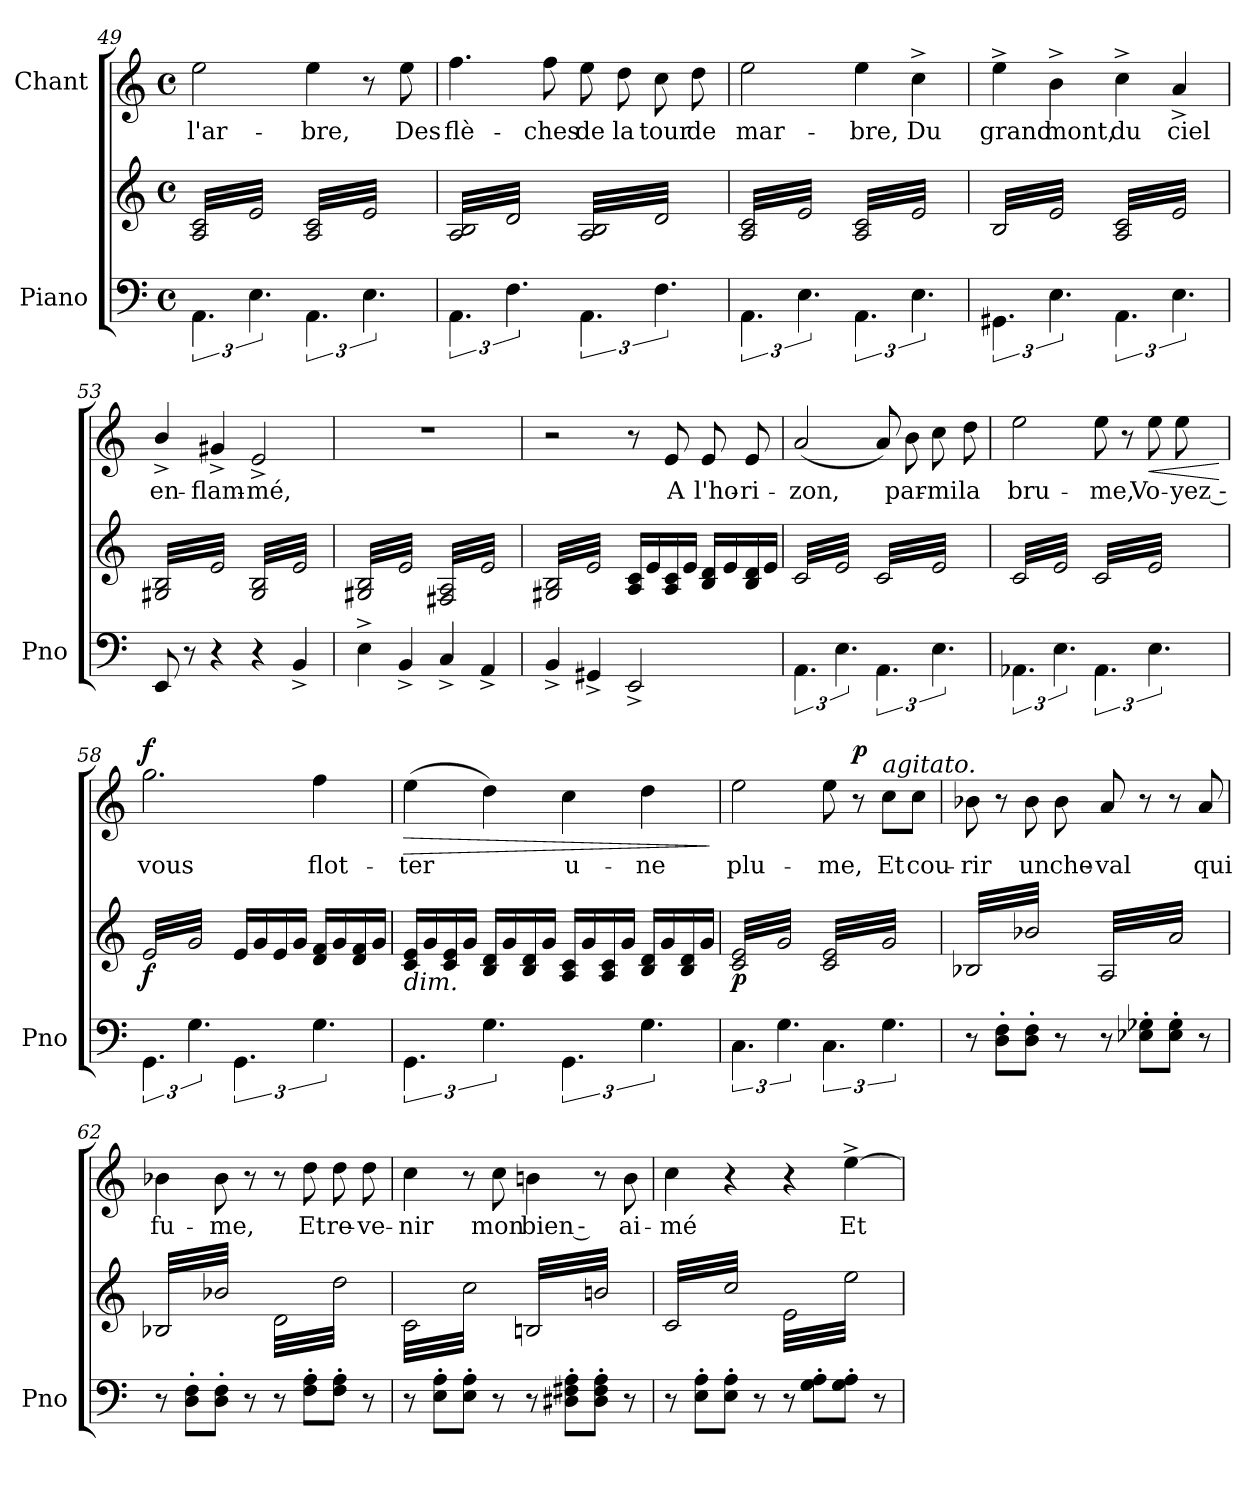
**kern	**kern	**dynam	**kern	**text	**dynam
*part2	*part2	*part2	*part1	*part1	*part1
*staff3	*staff2	*staff2/3	*staff1	*staff1	*staff1
*I"Piano	*	*	*I"Chant	*	*
*I'Pno	*	*	*	*	*
!!LO:PB:g=z
*clefF4	*clefG2	*	*clefG2	*	*
*k[]	*k[]	*	*k[]	*	*
*C:	*C:	*	*C:	*	*
*M4/4	*M4/4	*	*M4/4	*	*
*met(c)	*met(c)	*	*met(c)	*	*
=49	=49	=49	=49	=49	=49
!	!	!	!	!LO:LY:b	!
*	*tremolo	*	*	*	*
6.AA\	32A/ 32c/LLL	.	2ee\	l'ar-	.
.	32e/	.	.	.	.
.	32A/ 32c/	.	.	.	.
.	32e/	.	.	.	.
.	32A/ 32c/	.	.	.	.
.	32e/	.	.	.	.
.	32A/ 32c/	.	.	.	.
.	32e/	.	.	.	.
6.E\	32A/ 32c/	.	.	.	.
.	32e/	.	.	.	.
.	32A/ 32c/	.	.	.	.
.	32e/	.	.	.	.
.	32A/ 32c/	.	.	.	.
.	32e/	.	.	.	.
.	32A/ 32c/	.	.	.	.
.	32e/JJJ	.	.	.	.
!	!	!	!	!LO:LY:b	!
6.AA\	32A/ 32c/LLL	.	4ee\	-bre,	.
.	32e/	.	.	.	.
.	32A/ 32c/	.	.	.	.
.	32e/	.	.	.	.
.	32A/ 32c/	.	.	.	.
.	32e/	.	.	.	.
.	32A/ 32c/	.	.	.	.
.	32e/	.	.	.	.
6.E\	32A/ 32c/	.	8r	.	.
.	32e/	.	.	.	.
.	32A/ 32c/	.	.	.	.
.	32e/	.	.	.	.
!	!	!	!	!LO:LY:b	!
.	32A/ 32c/	.	8ee\	Des	.
.	32e/	.	.	.	.
.	32A/ 32c/	.	.	.	.
.	32e/JJJ	.	.	.	.
=50	=50	=50	=50	=50	=50
!	!	!	!	!LO:LY:b	!
6.AA\	32A/ 32B/LLL	.	4.ff\	flè-	.
.	32d/	.	.	.	.
.	32A/ 32B/	.	.	.	.
.	32d/	.	.	.	.
.	32A/ 32B/	.	.	.	.
.	32d/	.	.	.	.
.	32A/ 32B/	.	.	.	.
.	32d/	.	.	.	.
6.F\	32A/ 32B/	.	.	.	.
.	32d/	.	.	.	.
.	32A/ 32B/	.	.	.	.
.	32d/	.	.	.	.
!	!	!	!	!LO:LY:b	!
.	32A/ 32B/	.	8ff\	-ches	.
.	32d/	.	.	.	.
.	32A/ 32B/	.	.	.	.
.	32d/JJJ	.	.	.	.
!	!	!	!	!LO:LY:b	!
6.AA\	32A/ 32B/LLL	.	8ee\	de	.
.	32d/	.	.	.	.
.	32A/ 32B/	.	.	.	.
.	32d/	.	.	.	.
!	!	!	!	!LO:LY:b	!
.	32A/ 32B/	.	8dd\	la	.
.	32d/	.	.	.	.
.	32A/ 32B/	.	.	.	.
.	32d/	.	.	.	.
!	!	!	!	!LO:LY:b	!
6.F\	32A/ 32B/	.	8cc\	tour	.
.	32d/	.	.	.	.
.	32A/ 32B/	.	.	.	.
.	32d/	.	.	.	.
!	!	!	!	!LO:LY:b	!
.	32A/ 32B/	.	8dd\	de	.
.	32d/	.	.	.	.
.	32A/ 32B/	.	.	.	.
.	32d/JJJ	.	.	.	.
=51	=51	=51	=51	=51	=51
!	!	!	!	!LO:LY:b	!
6.AA\	32A/ 32c/LLL	.	2ee\	mar-	.
.	32e/	.	.	.	.
.	32A/ 32c/	.	.	.	.
.	32e/	.	.	.	.
.	32A/ 32c/	.	.	.	.
.	32e/	.	.	.	.
.	32A/ 32c/	.	.	.	.
.	32e/	.	.	.	.
6.E\	32A/ 32c/	.	.	.	.
.	32e/	.	.	.	.
.	32A/ 32c/	.	.	.	.
.	32e/	.	.	.	.
.	32A/ 32c/	.	.	.	.
.	32e/	.	.	.	.
.	32A/ 32c/	.	.	.	.
.	32e/JJJ	.	.	.	.
!	!	!	!	!LO:LY:b	!
6.AA\	32A/ 32c/LLL	.	4ee\	-bre,	.
.	32e/	.	.	.	.
.	32A/ 32c/	.	.	.	.
.	32e/	.	.	.	.
.	32A/ 32c/	.	.	.	.
.	32e/	.	.	.	.
.	32A/ 32c/	.	.	.	.
.	32e/	.	.	.	.
!	!	!	!	!LO:LY:b	!
6.E\	32A/ 32c/	.	4cc^>\	Du	.
.	32e/	.	.	.	.
.	32A/ 32c/	.	.	.	.
.	32e/	.	.	.	.
.	32A/ 32c/	.	.	.	.
.	32e/	.	.	.	.
.	32A/ 32c/	.	.	.	.
.	32e/JJJ	.	.	.	.
=52	=52	=52	=52	=52	=52
!	!	!	!	!LO:LY:b	!
6.GG#X\	32B/LLL	.	4ee^>\	grand	.
.	32e/	.	.	.	.
.	32B/	.	.	.	.
.	32e/	.	.	.	.
.	32B/	.	.	.	.
.	32e/	.	.	.	.
.	32B/	.	.	.	.
.	32e/	.	.	.	.
!	!	!	!	!LO:LY:b	!
6.E\	32B/	.	4b^>\	mont,	.
.	32e/	.	.	.	.
.	32B/	.	.	.	.
.	32e/	.	.	.	.
.	32B/	.	.	.	.
.	32e/	.	.	.	.
.	32B/	.	.	.	.
.	32e/JJJ	.	.	.	.
!	!	!	!	!LO:LY:b	!
6.AA\	32A/ 32c/LLL	.	4cc^>\	du	.
.	32e/	.	.	.	.
.	32A/ 32c/	.	.	.	.
.	32e/	.	.	.	.
.	32A/ 32c/	.	.	.	.
.	32e/	.	.	.	.
.	32A/ 32c/	.	.	.	.
.	32e/	.	.	.	.
!	!	!	!	!LO:LY:b	!
6.E\	32A/ 32c/	.	4a^>/	ciel	.
.	32e/	.	.	.	.
.	32A/ 32c/	.	.	.	.
.	32e/	.	.	.	.
.	32A/ 32c/	.	.	.	.
.	32e/	.	.	.	.
.	32A/ 32c/	.	.	.	.
.	32e/JJJ	.	.	.	.
=53	=53	=53	=53	=53	=53
!	!	!	!	!LO:LY:b	!
8EE/	32G#X/ 32B/LLL	.	4b^>/	en-	.
.	32e/	.	.	.	.
.	32G#X/ 32B/	.	.	.	.
.	32e/	.	.	.	.
8r	32G#X/ 32B/	.	.	.	.
.	32e/	.	.	.	.
.	32G#X/ 32B/	.	.	.	.
.	32e/	.	.	.	.
!	!	!	!	!LO:LY:b	!
4r	32G#X/ 32B/	.	4g#X^>/	-flam-	.
.	32e/	.	.	.	.
.	32G#X/ 32B/	.	.	.	.
.	32e/	.	.	.	.
.	32G#X/ 32B/	.	.	.	.
.	32e/	.	.	.	.
.	32G#X/ 32B/	.	.	.	.
.	32e/JJJ	.	.	.	.
!	!	!	!	!LO:LY:b	!
4r	32G#/ 32B/LLL	.	2e^>/	-mé,	.
.	32e/	.	.	.	.
.	32G#/ 32B/	.	.	.	.
.	32e/	.	.	.	.
.	32G#/ 32B/	.	.	.	.
.	32e/	.	.	.	.
.	32G#/ 32B/	.	.	.	.
.	32e/	.	.	.	.
4BB^</	32G#/ 32B/	.	.	.	.
.	32e/	.	.	.	.
.	32G#/ 32B/	.	.	.	.
.	32e/	.	.	.	.
.	32G#/ 32B/	.	.	.	.
.	32e/	.	.	.	.
.	32G#/ 32B/	.	.	.	.
.	32e/JJJ	.	.	.	.
!!LO:LB:g=z
=54	=54	=54	=54	=54	=54
4E^>\	32G#X/ 32B/LLL	.	1r	.	.
.	32e/	.	.	.	.
.	32G#X/ 32B/	.	.	.	.
.	32e/	.	.	.	.
.	32G#X/ 32B/	.	.	.	.
.	32e/	.	.	.	.
.	32G#X/ 32B/	.	.	.	.
.	32e/	.	.	.	.
4BB^</	32G#X/ 32B/	.	.	.	.
.	32e/	.	.	.	.
.	32G#X/ 32B/	.	.	.	.
.	32e/	.	.	.	.
.	32G#X/ 32B/	.	.	.	.
.	32e/	.	.	.	.
.	32G#X/ 32B/	.	.	.	.
.	32e/JJJ	.	.	.	.
4C^</	32F#X/ 32A/LLL	.	.	.	.
.	32e/	.	.	.	.
.	32F#X/ 32A/	.	.	.	.
.	32e/	.	.	.	.
.	32F#X/ 32A/	.	.	.	.
.	32e/	.	.	.	.
.	32F#X/ 32A/	.	.	.	.
.	32e/	.	.	.	.
4AA^</	32F#X/ 32A/	.	.	.	.
.	32e/	.	.	.	.
.	32F#X/ 32A/	.	.	.	.
.	32e/	.	.	.	.
.	32F#X/ 32A/	.	.	.	.
.	32e/	.	.	.	.
.	32F#X/ 32A/	.	.	.	.
.	32e/JJJ	.	.	.	.
=55	=55	=55	=55	=55	=55
4BB^</	32G#X/ 32B/LLL	.	2r	.	.
.	32e/	.	.	.	.
.	32G#X/ 32B/	.	.	.	.
.	32e/	.	.	.	.
.	32G#X/ 32B/	.	.	.	.
.	32e/	.	.	.	.
.	32G#X/ 32B/	.	.	.	.
.	32e/	.	.	.	.
4GG#X^</	32G#X/ 32B/	.	.	.	.
.	32e/	.	.	.	.
.	32G#X/ 32B/	.	.	.	.
.	32e/	.	.	.	.
.	32G#X/ 32B/	.	.	.	.
.	32e/	.	.	.	.
.	32G#X/ 32B/	.	.	.	.
.	32e/JJJ	.	.	.	.
*	*Xtremolo	*	*	*	*
2EE^</	16A/ 16c/LL	.	8r	.	.
.	.	.	.	.	.
.	16e/	.	.	.	.
.	.	.	.	.	.
!	!	!	!	!LO:LY:b	!
.	16A/ 16c/	.	8e/	A	.
.	.	.	.	.	.
.	16e/JJ	.	.	.	.
.	.	.	.	.	.
!	!	!	!	!LO:LY:b	!
.	16B/ 16d/LL	.	8e/	l'ho-	.
.	16e/	.	.	.	.
!	!	!	!	!LO:LY:b	!
.	16B/ 16d/	.	8e/	-ri-	.
.	16e/JJ	.	.	.	.
=56	=56	=56	=56	=56	=56
!	!	!	!	!LO:LY:b	!
*	*tremolo	*	*	*	*
6.AA\	32c/LLL	.	(<2a/	-zon,	.
.	32e/	.	.	.	.
.	32c/	.	.	.	.
.	32e/	.	.	.	.
.	32c/	.	.	.	.
.	32e/	.	.	.	.
.	32c/	.	.	.	.
.	32e/	.	.	.	.
6.E\	32c/	.	.	.	.
.	32e/	.	.	.	.
.	32c/	.	.	.	.
.	32e/	.	.	.	.
.	32c/	.	.	.	.
.	32e/	.	.	.	.
.	32c/	.	.	.	.
.	32e/JJJ	.	.	.	.
6.AA\	32c/LLL	.	8a/)	.	.
.	32e/	.	.	.	.
.	32c/	.	.	.	.
.	32e/	.	.	.	.
!	!	!	!	!LO:LY:b	!
.	32c/	.	8b\	par-	.
.	32e/	.	.	.	.
.	32c/	.	.	.	.
.	32e/	.	.	.	.
!	!	!	!	!LO:LY:b	!
6.E\	32c/	.	8cc\	-mi	.
.	32e/	.	.	.	.
.	32c/	.	.	.	.
.	32e/	.	.	.	.
!	!	!	!	!LO:LY:b	!
.	32c/	.	8dd\	la	.
.	32e/	.	.	.	.
.	32c/	.	.	.	.
.	32e/JJJ	.	.	.	.
=57	=57	=57	=57	=57	=57
!	!	!	!	!LO:LY:b	!
6.AA-X\	32c/LLL	.	2ee\	bru-	.
.	32e/	.	.	.	.
.	32c/	.	.	.	.
.	32e/	.	.	.	.
.	32c/	.	.	.	.
.	32e/	.	.	.	.
.	32c/	.	.	.	.
.	32e/	.	.	.	.
6.E\	32c/	.	.	.	.
.	32e/	.	.	.	.
.	32c/	.	.	.	.
.	32e/	.	.	.	.
.	32c/	.	.	.	.
.	32e/	.	.	.	.
.	32c/	.	.	.	.
.	32e/JJJ	.	.	.	.
!	!	!	!	!LO:LY:b	!
6.AA-\	32c/LLL	.	8ee\	-me,	.
.	32e/	.	.	.	.
.	32c/	.	.	.	.
.	32e/	.	.	.	.
.	32c/	.	8r	.	.
.	32e/	.	.	.	.
.	32c/	.	.	.	.
.	32e/	.	.	.	.
!	!	!	!	!LO:LY:b	!LO:HP:b
6.E\	32c/	.	8ee\	Vo-	<
.	32e/	.	.	.	.
.	32c/	.	.	.	.
.	32e/	.	.	.	.
!	!	!	!	!LO:LY:b	!
.	32c/	.	8ee\	-yez ‑	.
.	32e/	.	.	.	.
.	32c/	.	.	.	.
.	32e/JJJ	.	.	.	.
.	.	.	.	.	[
!!LO:LB:g=z
=58	=58	=58	=58	=58	=58
!	!	!LO:DY:b	!	!LO:LY:b	!LO:DY:a
6.GG\	32e/LLL	f	2.gg\	vous	f
.	32g/	.	.	.	.
.	32e/	.	.	.	.
.	32g/	.	.	.	.
.	32e/	.	.	.	.
.	32g/	.	.	.	.
.	32e/	.	.	.	.
.	32g/	.	.	.	.
6.G\	32e/	.	.	.	.
.	32g/	.	.	.	.
.	32e/	.	.	.	.
.	32g/	.	.	.	.
.	32e/	.	.	.	.
.	32g/	.	.	.	.
.	32e/	.	.	.	.
.	32g/JJJ	.	.	.	.
*	*Xtremolo	*	*	*	*
6.GG\	16e/LL	.	.	.	.
.	.	.	.	.	.
.	16g/	.	.	.	.
.	.	.	.	.	.
.	16e/	.	.	.	.
.	.	.	.	.	.
.	16g/JJ	.	.	.	.
.	.	.	.	.	.
!	!	!	!	!LO:LY:b	!
6.G\	16d/ 16f/LL	.	4ff\	flot-	.
.	16g/	.	.	.	.
.	16d/ 16f/	.	.	.	.
.	16g/JJ	.	.	.	.
=59	=59	=59	=59	=59	=59
!	!LO:TX:b:i:t=dim.	!	!	!	!
!	!	!	!	!LO:LY:b	!LO:HP:b
6.GG\	16c/ 16e/LL	.	(>4ee\	-ter	>
.	16g/	.	.	.	.
.	16c/ 16e/	.	.	.	.
.	16g/JJ	.	.	.	.
6.G\	16B/ 16d/LL	.	4dd\)	.	.
.	16g/	.	.	.	.
.	16B/ 16d/	.	.	.	.
.	16g/JJ	.	.	.	.
!	!	!	!	!LO:LY:b	!
6.GG\	16A/ 16c/LL	.	4cc\	u-	.
.	16g/	.	.	.	.
.	16A/ 16c/	.	.	.	.
.	16g/JJ	.	.	.	.
!	!	!	!	!LO:LY:b	!
6.G\	16B/ 16d/LL	.	4dd\	-ne	.
.	16g/	.	.	.	.
.	16B/ 16d/	.	.	.	.
.	16g/JJ	.	.	.	.
.	.	.	.	.	]
=60	=60	=60	=60	=60	=60
!	!	!LO:DY:b	!	!LO:LY:b	!
*	*tremolo	*	*	*	*
6.C\	32c/ 32e/LLL	p	2ee\	plu-	.
.	32g/	.	.	.	.
.	32c/ 32e/	.	.	.	.
.	32g/	.	.	.	.
.	32c/ 32e/	.	.	.	.
.	32g/	.	.	.	.
.	32c/ 32e/	.	.	.	.
.	32g/	.	.	.	.
6.G\	32c/ 32e/	.	.	.	.
.	32g/	.	.	.	.
.	32c/ 32e/	.	.	.	.
.	32g/	.	.	.	.
.	32c/ 32e/	.	.	.	.
.	32g/	.	.	.	.
.	32c/ 32e/	.	.	.	.
.	32g/JJJ	.	.	.	.
!	!	!	!	!LO:LY:b	!
6.C\	32c/ 32e/LLL	.	8ee\	-me,	.
.	32g/	.	.	.	.
.	32c/ 32e/	.	.	.	.
.	32g/	.	.	.	.
!	!	!	!	!	!LO:DY:a
.	32c/ 32e/	.	8r	.	p
.	32g/	.	.	.	.
.	32c/ 32e/	.	.	.	.
.	32g/	.	.	.	.
!	!	!	!LO:TX:a:i:t=agitato.	!	!
!	!	!	!	!LO:LY:b	!
6.G\	32c/ 32e/	.	8cc\L	Et	.
.	32g/	.	.	.	.
.	32c/ 32e/	.	.	.	.
.	32g/	.	.	.	.
!	!	!	!	!LO:LY:b	!
.	32c/ 32e/	.	8cc\J	cou-	.
.	32g/	.	.	.	.
.	32c/ 32e/	.	.	.	.
.	32g/JJJ	.	.	.	.
=61	=61	=61	=61	=61	=61
!	!	!	!	!LO:LY:b	!
8r	32B-X/LLL	.	8b-X\	-rir	.
.	32b-X/	.	.	.	.
.	32B-X/	.	.	.	.
.	32b-X/	.	.	.	.
8D\'> 8F\'>L	32B-X/	.	8r	.	.
.	32b-X/	.	.	.	.
.	32B-X/	.	.	.	.
.	32b-X/	.	.	.	.
!	!	!	!	!LO:LY:b	!
8D\'> 8F\'>J	32B-X/	.	8b-\	un	.
.	32b-X/	.	.	.	.
.	32B-X/	.	.	.	.
.	32b-X/	.	.	.	.
!	!	!	!	!LO:LY:b	!
8r	32B-X/	.	8b-\	che-	.
.	32b-X/	.	.	.	.
.	32B-X/	.	.	.	.
.	32b-X/JJJ	.	.	.	.
!	!	!	!	!LO:LY:b	!
8r	32A/LLL	.	8a/	-val	.
.	32a/	.	.	.	.
.	32A/	.	.	.	.
.	32a/	.	.	.	.
8E-X\'> 8G-X\'>L	32A/	.	8r	.	.
.	32a/	.	.	.	.
.	32A/	.	.	.	.
.	32a/	.	.	.	.
8E-\'> 8G-\'>J	32A/	.	8r	.	.
.	32a/	.	.	.	.
.	32A/	.	.	.	.
.	32a/	.	.	.	.
!	!	!	!	!LO:LY:b	!
8r	32A/	.	8a/	qui	.
.	32a/	.	.	.	.
.	32A/	.	.	.	.
.	32a/JJJ	.	.	.	.
!!LO:LB:g=z
=62	=62	=62	=62	=62	=62
!	!	!	!	!LO:LY:b	!
8r	32B-X/LLL	.	4b-X\	fu-	.
.	32b-X/	.	.	.	.
.	32B-X/	.	.	.	.
.	32b-X/	.	.	.	.
8D\'> 8F\'>L	32B-X/	.	.	.	.
.	32b-X/	.	.	.	.
.	32B-X/	.	.	.	.
.	32b-X/	.	.	.	.
!	!	!	!	!LO:LY:b	!
8D\'> 8F\'>J	32B-X/	.	8b-\	-me,	.
.	32b-X/	.	.	.	.
.	32B-X/	.	.	.	.
.	32b-X/	.	.	.	.
8r	32B-X/	.	8r	.	.
.	32b-X/	.	.	.	.
.	32B-X/	.	.	.	.
.	32b-X/JJJ	.	.	.	.
8r	32d\LLL	.	8r	.	.
.	32dd\	.	.	.	.
.	32d\	.	.	.	.
.	32dd\	.	.	.	.
!	!	!	!	!LO:LY:b	!
8F\'> 8A\'>L	32d\	.	8dd\	Et	.
.	32dd\	.	.	.	.
.	32d\	.	.	.	.
.	32dd\	.	.	.	.
!	!	!	!	!LO:LY:b	!
8F\'> 8A\'>J	32d\	.	8dd\	re-	.
.	32dd\	.	.	.	.
.	32d\	.	.	.	.
.	32dd\	.	.	.	.
!	!	!	!	!LO:LY:b	!
8r	32d\	.	8dd\	-ve-	.
.	32dd\	.	.	.	.
.	32d\	.	.	.	.
.	32dd\JJJ	.	.	.	.
=63	=63	=63	=63	=63	=63
!	!	!	!	!LO:LY:b	!
8r	32c\LLL	.	4cc\	-nir	.
.	32cc\	.	.	.	.
.	32c\	.	.	.	.
.	32cc\	.	.	.	.
8E\'> 8A\'>L	32c\	.	.	.	.
.	32cc\	.	.	.	.
.	32c\	.	.	.	.
.	32cc\	.	.	.	.
8E\'> 8A\'>J	32c\	.	8r	.	.
.	32cc\	.	.	.	.
.	32c\	.	.	.	.
.	32cc\	.	.	.	.
!	!	!	!	!LO:LY:b	!
8r	32c\	.	8cc\	mon	.
.	32cc\	.	.	.	.
.	32c\	.	.	.	.
.	32cc\JJJ	.	.	.	.
!	!	!	!	!LO:LY:b	!
8r	32Bn/LLL	.	4bn\	bien ‑	.
.	32bn/	.	.	.	.
.	32Bn/	.	.	.	.
.	32bn/	.	.	.	.
8D#X\'> 8F#X\'> 8A\'>L	32Bn/	.	.	.	.
.	32bn/	.	.	.	.
.	32Bn/	.	.	.	.
.	32bn/	.	.	.	.
8D#\'> 8F#\'> 8A\'>J	32Bn/	.	8r	.	.
.	32bn/	.	.	.	.
.	32Bn/	.	.	.	.
.	32bn/	.	.	.	.
!	!	!	!	!LO:LY:b	!
8r	32Bn/	.	8b\	ai-	.
.	32bn/	.	.	.	.
.	32Bn/	.	.	.	.
.	32bn/JJJ	.	.	.	.
=64	=64	=64	=64	=64	=64
!	!	!	!	!LO:LY:b	!
8r	32c/LLL	.	4cc\	-mé	.
.	32cc/	.	.	.	.
.	32c/	.	.	.	.
.	32cc/	.	.	.	.
8E\'> 8A\'>L	32c/	.	.	.	.
.	32cc/	.	.	.	.
.	32c/	.	.	.	.
.	32cc/	.	.	.	.
8E\'> 8A\'>J	32c/	.	4r	.	.
.	32cc/	.	.	.	.
.	32c/	.	.	.	.
.	32cc/	.	.	.	.
8r	32c/	.	.	.	.
.	32cc/	.	.	.	.
.	32c/	.	.	.	.
.	32cc/JJJ	.	.	.	.
8r	32e\LLL	.	4r	.	.
.	32ee\	.	.	.	.
.	32e\	.	.	.	.
.	32ee\	.	.	.	.
8G\'> 8A\'>L	32e\	.	.	.	.
.	32ee\	.	.	.	.
.	32e\	.	.	.	.
.	32ee\	.	.	.	.
!	!	!	!	!LO:LY:b	!
8G\'> 8A\'>J	32e\	.	[4ee^>\	Et	.
.	32ee\	.	.	.	.
.	32e\	.	.	.	.
.	32ee\	.	.	.	.
8r	32e\	.	.	.	.
.	32ee\	.	.	.	.
.	32e\	.	.	.	.
.	32ee\JJJ	.	.	.	.
*	*Xtremolo	*	*	*	*
.	.	.	.	.	.
.	.	.	.	.	.
.	.	.	.	.	.
.	.	.	.	.	.
.	.	.	.	.	.
.	.	.	.	.	.
.	.	.	.	.	.
.	.	.	.	.	.
=	=	=	=	=	=
*-	*-	*-	*-	*-	*-
